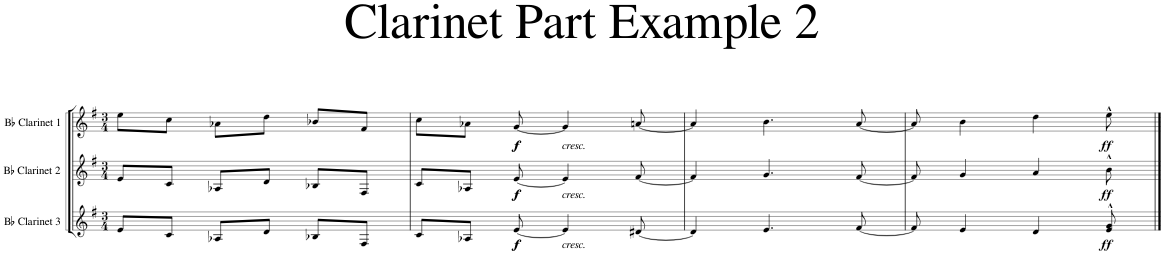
**kern	**dynam	**kern	**dynam	**kern	**dynam
*part3	*part3	*part2	*part2	*part1	*part1
*staff3	*staff3	*staff2	*staff2	*staff1	*staff1
*I"Bb Clarinet 3	*	*I"Bb Clarinet 2	*	*I"Bb Clarinet 1	*
*I'Bb Cl. 3	*	*I'Bb Cl. 2	*	*I'Bb Cl. 1	*
*clefG2	*	*clefG2	*	*clefG2	*
*ITrd1c2	*	*ITrd1c2	*	*ITrd1c2	*
*k[f#]	*	*k[f#]	*	*k[f#]	*
*M3/4	*	*M3/4	*	*M3/4	*
=1	=1	=1	=1	=1	=1
8e/L	.	8e/L	.	8ee\L	.
8c/J	.	8c/J	.	8cc\J	.
8A-X/L	.	8A-X/L	.	8a-X\L	.
8d/J	.	8d/J	.	8dd\J	.
8B-X/L	.	8B-X/L	.	8b-X/L	.
8F#/J	.	8F#/J	.	8f#/J	.
=2	=2	=2	=2	=2	=2
8c/L	.	8c/L	.	8cc\L	.
8A-X/J	.	8A-X/J	.	8a-X\J	.
!	!LO:DY:b	!	!	!	!
!	!LO:DY:n=1:b	!	!LO:DY:b	!	!
!	!	!	!LO:DY:n=1:b	!	!LO:DY:b
!	!	!	!	!	!LO:DY:n=1:b
[8e/	f f	[8e/	f f	[8g/	f f
!	!	!	!	!LO:TX:b:i:t=cresc.	!
!	!	!LO:TX:b:i:t=cresc.	!	!	!
!LO:TX:b:i:t=cresc.	!	!	!	!	!
4e/]	.	4e/]	.	4g/]	.
[8d#X/	.	[8f#/	.	[8an/	.
=3	=3	=3	=3	=3	=3
4d#/]	.	4f#/]	.	4a/]	.
4.e/	.	4.g/	.	4.b\	.
[8f#/	.	[8f#/	.	[8a/	.
=4	=4	=4	=4	=4	=4
8f#/]	.	8f#/]	.	8a/]	.
4e/	.	4g/	.	4b\	.
4d/	.	4a/	.	4dd\	.
!	!LO:DY:b	!	!LO:DY:b	!	!LO:DY:b
8e/^^ 8g/^^	ff	8b^^\	ff	8ee^^\	ff
==	==	==	==	==	==
*-	*-	*-	*-	*-	*-
